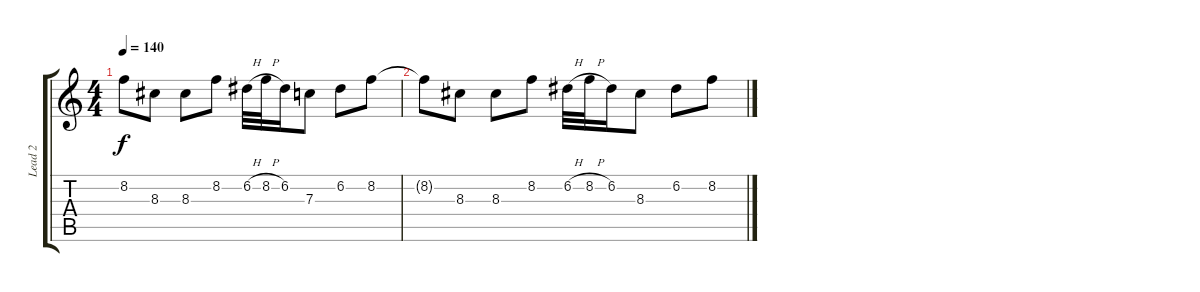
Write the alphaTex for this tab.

\track ("Lead 2" "Lead 2") {instrument acousticguitarsteel}
\staff {score tabs}
\tuning (D4 A3 F3 C3 G2 D2) {hide}
\ts (4 4)
\tempo 140
\clef g2
\ks c
8.2.8{dy f} 8.3.8 8.3.8 8.2.8 6.2{h}.32 8.2{h}.32 6.2.16 7.3.8 6.2.8 8.2.8 |
8.2{t}.8 8.3.8 8.3.8 8.2.8 6.2{h}.32 8.2{h}.32 6.2.16 8.3.8 6.2.8 8.2.8
